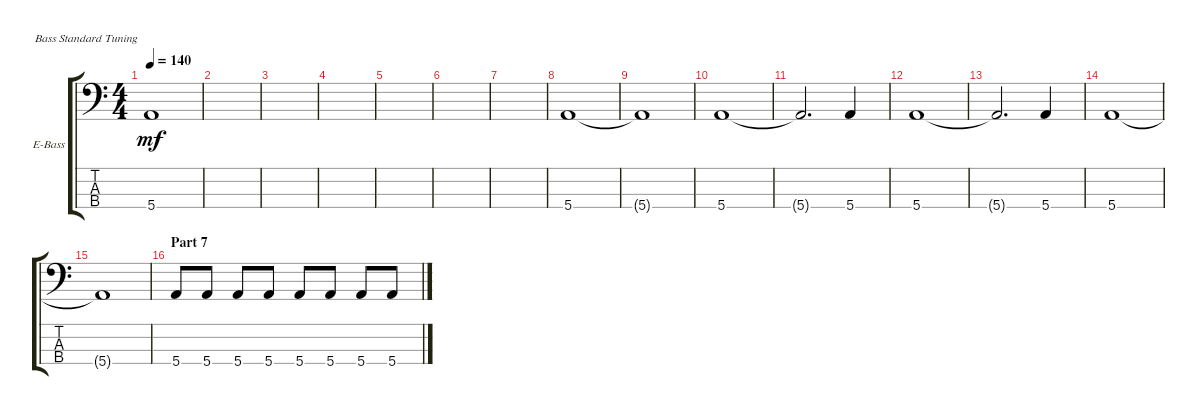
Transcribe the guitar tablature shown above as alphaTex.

\defaultSystemsLayout 4
\bracketExtendMode groupsimilarinstruments
\firstSystemTrackNameOrientation horizontal
\otherSystemsTrackNameOrientation horizontal
\track ("Electric Bass" "E-Bass") {instrument electricbassfinger}
\staff {score tabs}
\tuning (G2 D2 A1 E1)
\ts (4 4)
\tempo 140
\clef f4
\ks aminor
5.4{t}.1{dy mf} |
|
|
|
|
|
|
5.4.1 |
5.4{t}.1 |
5.4.1 |
5.4{t}.2{d} 5.4.4 |
5.4.1 |
5.4{t}.2{d} 5.4.4 |
5.4.1 |
5.4{t}.1 |
\section ("" "Part 7")
5.4.8 5.4.8 5.4.8 5.4.8 5.4.8 5.4.8 5.4.8 5.4.8
